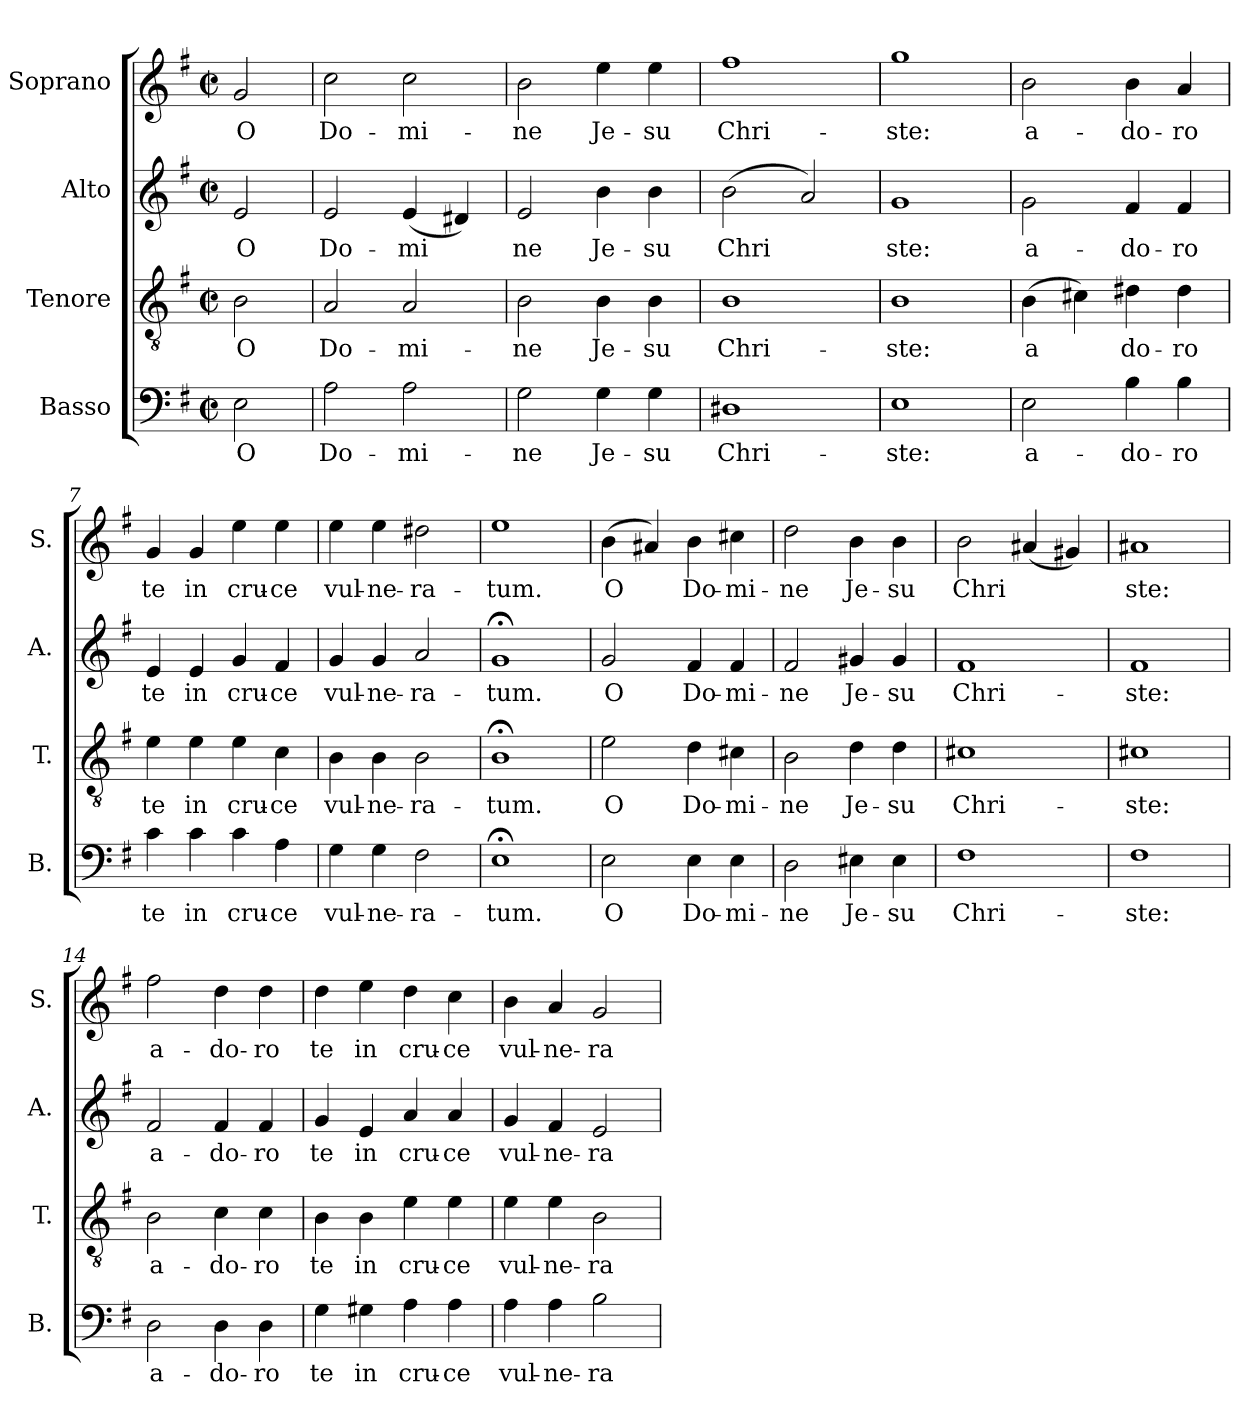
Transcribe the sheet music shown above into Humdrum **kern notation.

**kern	**text	**kern	**text	**kern	**text	**kern	**text
*part4	*part4	*part3	*part3	*part2	*part2	*part1	*part1
*staff4	*staff4	*staff3	*staff3	*staff2	*staff2	*staff1	*staff1
*I"Basso	*	*I"Tenore	*	*I"Alto	*	*I"Soprano	*
*I'B.	*	*I'T.	*	*I'A.	*	*I'S.	*
!!LO:PB:g=z
*stria5	*	*stria5	*	*stria5	*	*stria5	*
*clefF4	*	*clefGv2	*	*clefG2	*	*clefG2	*
*k[f#]	*	*k[f#]	*	*k[f#]	*	*k[f#]	*
*G:	*	*G:	*	*G:	*	*G:	*
*M2/2	*	*M2/2	*	*M2/2	*	*M2/2	*
*met(c|)	*	*met(c|)	*	*met(c|)	*	*met(c|)	*
=1	=1	=1	=1	=1	=1	=1	=1
!	!LO:LY:b:cj	!	!LO:LY:b:cj	!	!LO:LY:b:cj	!	!LO:LY:b:cj
2E\	O	2B\	O	2e/	O	2g/	O
=2	=2	=2	=2	=2	=2	=2	=2
!	!LO:LY:b:cj	!	!LO:LY:b:cj	!	!LO:LY:b:cj	!	!LO:LY:b:cj
2A\	Do-	2A/	Do-	2e/	Do-	2cc\	Do-
!	!LO:LY:b:cj	!	!LO:LY:b:cj	!	!LO:LY:b:cj	!	!LO:LY:b:cj
2A\	-mi-	2A/	-mi-	(<4e/	-mi-	2cc\	-mi-
!	!	!	!	!	!LO:LY:b:cj	!	!
.	.	.	.	4d#X/)	--	.	.
=3	=3	=3	=3	=3	=3	=3	=3
!	!LO:LY:b:cj	!	!LO:LY:b:cj	!	!LO:LY:b:cj	!	!LO:LY:b:cj
2G\	-ne	2B\	-ne	2e/	-ne	2b\	-ne
!	!LO:LY:b:cj	!	!LO:LY:b:cj	!	!LO:LY:b:cj	!	!LO:LY:b:cj
4G\	Je-	4B\	Je-	4b\	Je-	4ee\	Je-
!	!LO:LY:b:cj	!	!LO:LY:b:cj	!	!LO:LY:b:cj	!	!LO:LY:b:cj
4G\	-su	4B\	-su	4b\	-su	4ee\	-su
=4	=4	=4	=4	=4	=4	=4	=4
!	!LO:LY:b:cj	!	!LO:LY:b:cj	!	!LO:LY:b:cj	!	!LO:LY:b:cj
1D#X	Chri-	1B	Chri-	(>2b\	Chri-	1ff#	Chri-
!	!	!	!	!	!LO:LY:b:cj	!	!
.	.	.	.	2a/)	--	.	.
=5	=5	=5	=5	=5	=5	=5	=5
!	!LO:LY:b:cj	!	!LO:LY:b:cj	!	!LO:LY:b:cj	!	!LO:LY:b:cj
1E	-ste:	1B	-ste:	1g	-ste:	1gg	-ste:
!!LO:LB:g=z
=6	=6	=6	=6	=6	=6	=6	=6
!	!LO:LY:b:cj	!	!LO:LY:b:cj	!	!LO:LY:b:cj	!	!LO:LY:b:cj
2E\	a-	(>4B\	a-	2g\	a-	2b\	a-
!	!	!	!LO:LY:b:cj	!	!	!	!
.	.	4c#X\)	--	.	.	.	.
!	!LO:LY:b:cj	!	!LO:LY:b:cj	!	!LO:LY:b:cj	!	!LO:LY:b:cj
4B\	-do-	4d#X\	-do-	4f#/	-do-	4b\	-do-
!	!LO:LY:b:cj	!	!LO:LY:b:cj	!	!LO:LY:b:cj	!	!LO:LY:b:cj
4B\	-ro	4d#\	-ro	4f#/	-ro	4a/	-ro
=7	=7	=7	=7	=7	=7	=7	=7
!	!LO:LY:b:cj	!	!LO:LY:b:cj	!	!LO:LY:b:cj	!	!LO:LY:b:cj
4c\	te	4e\	te	4e/	te	4g/	te
!	!LO:LY:b:cj	!	!LO:LY:b:cj	!	!LO:LY:b:cj	!	!LO:LY:b:cj
4c\	in	4e\	in	4e/	in	4g/	in
!	!LO:LY:b:cj	!	!LO:LY:b:cj	!	!LO:LY:b:cj	!	!LO:LY:b:cj
4c\	cru-	4e\	cru-	4g/	cru-	4ee\	cru-
!	!LO:LY:b:cj	!	!LO:LY:b:cj	!	!LO:LY:b:cj	!	!LO:LY:b:cj
4A\	-ce	4c\	-ce	4f#/	-ce	4ee\	-ce
=8	=8	=8	=8	=8	=8	=8	=8
!	!LO:LY:b:cj	!	!LO:LY:b:cj	!	!LO:LY:b:cj	!	!LO:LY:b:cj
4G\	vul-	4B\	vul-	4g/	vul-	4ee\	vul-
!	!LO:LY:b:cj	!	!LO:LY:b:cj	!	!LO:LY:b:cj	!	!LO:LY:b:cj
4G\	-ne-	4B\	-ne-	4g/	-ne-	4ee\	-ne-
!	!LO:LY:b:cj	!	!LO:LY:b:cj	!	!LO:LY:b:cj	!	!LO:LY:b:cj
2F#\	-ra-	2B\	-ra-	2a/	-ra-	2dd#X\	-ra-
=9	=9	=9	=9	=9	=9	=9	=9
!	!LO:LY:b:cj	!	!LO:LY:b:cj	!	!LO:LY:b:cj	!	!LO:LY:b:cj
1E;<	-tum.	1B;<	-tum.	1g;<	-tum.	1ee	-tum.
=10	=10	=10	=10	=10	=10	=10	=10
!	!LO:LY:b:cj	!	!LO:LY:b:cj	!	!LO:LY:b:cj	!	!LO:LY:b:cj
2E\	O	2e\	O	2g/	O	(>4b\	O
!	!	!	!	!	!	!	!LO:LY:b:cj
.	.	.	.	.	.	4a#X/)	.
!	!LO:LY:b:cj	!	!LO:LY:b:cj	!	!LO:LY:b:cj	!	!LO:LY:b:cj
4E\	Do-	4d\	Do-	4f#/	Do-	4b\	Do-
!	!LO:LY:b:cj	!	!LO:LY:b:cj	!	!LO:LY:b:cj	!	!LO:LY:b:cj
4E\	-mi-	4c#X\	-mi-	4f#/	-mi-	4cc#X\	-mi-
!!LO:PB:g=z
=11	=11	=11	=11	=11	=11	=11	=11
!	!LO:LY:b:cj	!	!LO:LY:b:cj	!	!LO:LY:b:cj	!	!LO:LY:b:cj
2D\	-ne	2B\	-ne	2f#/	-ne	2dd\	-ne
!	!LO:LY:b:cj	!	!LO:LY:b:cj	!	!LO:LY:b:cj	!	!LO:LY:b:cj
4E#X\	Je-	4d\	Je-	4g#X/	Je-	4b\	Je-
!	!LO:LY:b:cj	!	!LO:LY:b:cj	!	!LO:LY:b:cj	!	!LO:LY:b:cj
4E#\	-su	4d\	-su	4g#/	-su	4b\	-su
=12	=12	=12	=12	=12	=12	=12	=12
!	!LO:LY:b:cj	!	!LO:LY:b:cj	!	!LO:LY:b:cj	!	!LO:LY:b:cj
1F#	Chri-	1c#X	Chri-	1f#	Chri-	2b\	Chri-
!	!	!	!	!	!	!	!LO:LY:b:cj
.	.	.	.	.	.	(>4a#X/	--
!	!	!	!	!	!	!	!LO:LY:b:cj
.	.	.	.	.	.	4g#X/)	--
=13	=13	=13	=13	=13	=13	=13	=13
!	!LO:LY:b:cj	!	!LO:LY:b:cj	!	!LO:LY:b:cj	!	!LO:LY:b:cj
1F#	-ste:	1c#X	-ste:	1f#	-ste:	1a#X	-ste:
=14	=14	=14	=14	=14	=14	=14	=14
!	!LO:LY:b:cj	!	!LO:LY:b:cj	!	!LO:LY:b:cj	!	!LO:LY:b:cj
2D\	a-	2B\	a-	2f#/	a-	2ff#\	a-
!	!LO:LY:b:cj	!	!LO:LY:b:cj	!	!LO:LY:b:cj	!	!LO:LY:b:cj
4D\	-do-	4c\	-do-	4f#/	-do-	4dd\	-do-
!	!LO:LY:b:cj	!	!LO:LY:b:cj	!	!LO:LY:b:cj	!	!LO:LY:b:cj
4D\	-ro	4c\	-ro	4f#/	-ro	4dd\	-ro
=15	=15	=15	=15	=15	=15	=15	=15
!	!LO:LY:b:cj	!	!LO:LY:b:cj	!	!LO:LY:b:cj	!	!LO:LY:b:cj
4G\	te	4B\	te	4g/	te	4dd\	te
!	!LO:LY:b:cj	!	!LO:LY:b:cj	!	!LO:LY:b:cj	!	!LO:LY:b:cj
4G#X\	in	4B\	in	4e/	in	4ee\	in
!	!LO:LY:b:cj	!	!LO:LY:b:cj	!	!LO:LY:b:cj	!	!LO:LY:b:cj
4A\	cru-	4e\	cru-	4a/	cru-	4dd\	cru-
!	!LO:LY:b:cj	!	!LO:LY:b:cj	!	!LO:LY:b:cj	!	!LO:LY:b:cj
4A\	-ce	4e\	-ce	4a/	-ce	4cc\	-ce
!!LO:PB:g=z
=16	=16	=16	=16	=16	=16	=16	=16
!	!LO:LY:b:cj	!	!LO:LY:b:cj	!	!LO:LY:b:cj	!	!LO:LY:b:cj
4A\	vul-	4e\	vul-	4g/	vul-	4b\	vul-
!	!LO:LY:b:cj	!	!LO:LY:b:cj	!	!LO:LY:b:cj	!	!LO:LY:b:cj
4A\	-ne-	4e\	-ne-	4f#/	-ne-	4a/	-ne-
!	!LO:LY:b:cj	!	!LO:LY:b:cj	!	!LO:LY:b:cj	!	!LO:LY:b:cj
2B\	-ra-	2B\	-ra-	2e/	-ra-	2g/	-ra-
=	=	=	=	=	=	=	=
*-	*-	*-	*-	*-	*-	*-	*-
